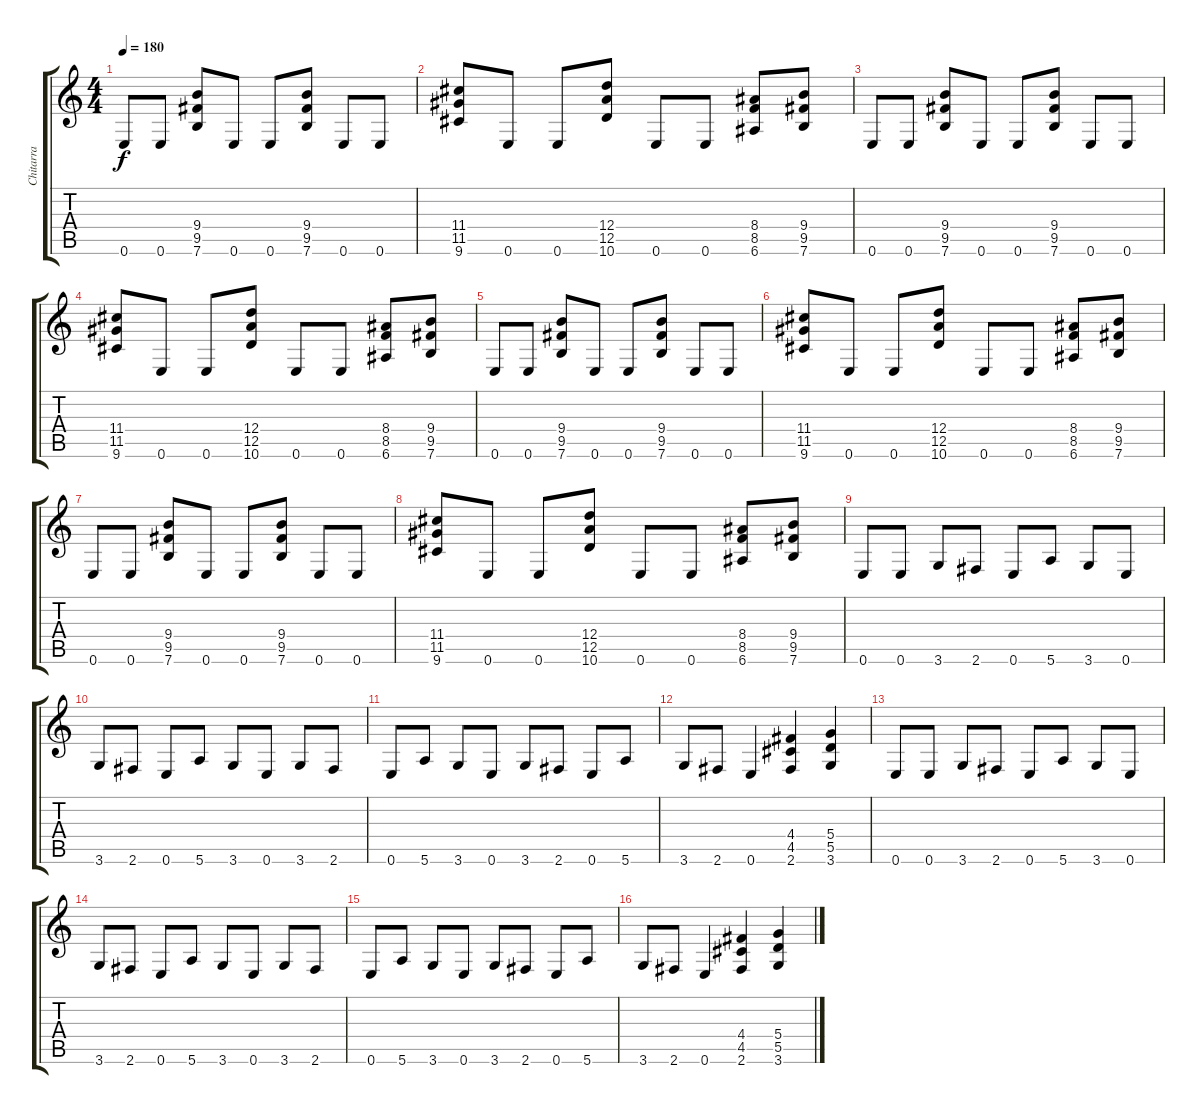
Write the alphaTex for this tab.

\track ("Chitarra" "Chitarra") {instrument distortionguitar}
\staff {score tabs}
\tuning (E4 B3 G3 D3 A2 E2) {hide}
\ts (4 4)
\tempo 180
\clef g2
\ks c
0.6.8{dy f} 0.6.8 (9.4 9.5 7.6).8 0.6.8 0.6.8 (9.4 9.5 7.6).8 0.6.8 0.6.8 |
(11.4 11.5 9.6).8 0.6.8 0.6.8 (12.4 12.5 10.6).8 0.6.8 0.6.8 (8.4 8.5 6.6).8 (9.4 9.5 7.6).8 |
0.6.8 0.6.8 (9.4 9.5 7.6).8 0.6.8 0.6.8 (9.4 9.5 7.6).8 0.6.8 0.6.8 |
(11.4 11.5 9.6).8 0.6.8 0.6.8 (12.4 12.5 10.6).8 0.6.8 0.6.8 (8.4 8.5 6.6).8 (9.4 9.5 7.6).8 |
0.6.8 0.6.8 (9.4 9.5 7.6).8 0.6.8 0.6.8 (9.4 9.5 7.6).8 0.6.8 0.6.8 |
(11.4 11.5 9.6).8 0.6.8 0.6.8 (12.4 12.5 10.6).8 0.6.8 0.6.8 (8.4 8.5 6.6).8 (9.4 9.5 7.6).8 |
0.6.8 0.6.8 (9.4 9.5 7.6).8 0.6.8 0.6.8 (9.4 9.5 7.6).8 0.6.8 0.6.8 |
(11.4 11.5 9.6).8 0.6.8 0.6.8 (12.4 12.5 10.6).8 0.6.8 0.6.8 (8.4 8.5 6.6).8 (9.4 9.5 7.6).8 |
0.6.8 0.6.8 3.6.8 2.6.8 0.6.8 5.6.8 3.6.8 0.6.8 |
3.6.8 2.6.8 0.6.8 5.6.8 3.6.8 0.6.8 3.6.8 2.6.8 |
0.6.8 5.6.8 3.6.8 0.6.8 3.6.8 2.6.8 0.6.8 5.6.8 |
3.6.8 2.6.8 0.6.4 (4.4 4.5 2.6).4 (5.4 5.5 3.6).4 |
0.6.8 0.6.8 3.6.8 2.6.8 0.6.8 5.6.8 3.6.8 0.6.8 |
3.6.8 2.6.8 0.6.8 5.6.8 3.6.8 0.6.8 3.6.8 2.6.8 |
0.6.8 5.6.8 3.6.8 0.6.8 3.6.8 2.6.8 0.6.8 5.6.8 |
3.6.8 2.6.8 0.6.4 (4.4 4.5 2.6).4 (5.4 5.5 3.6).4
